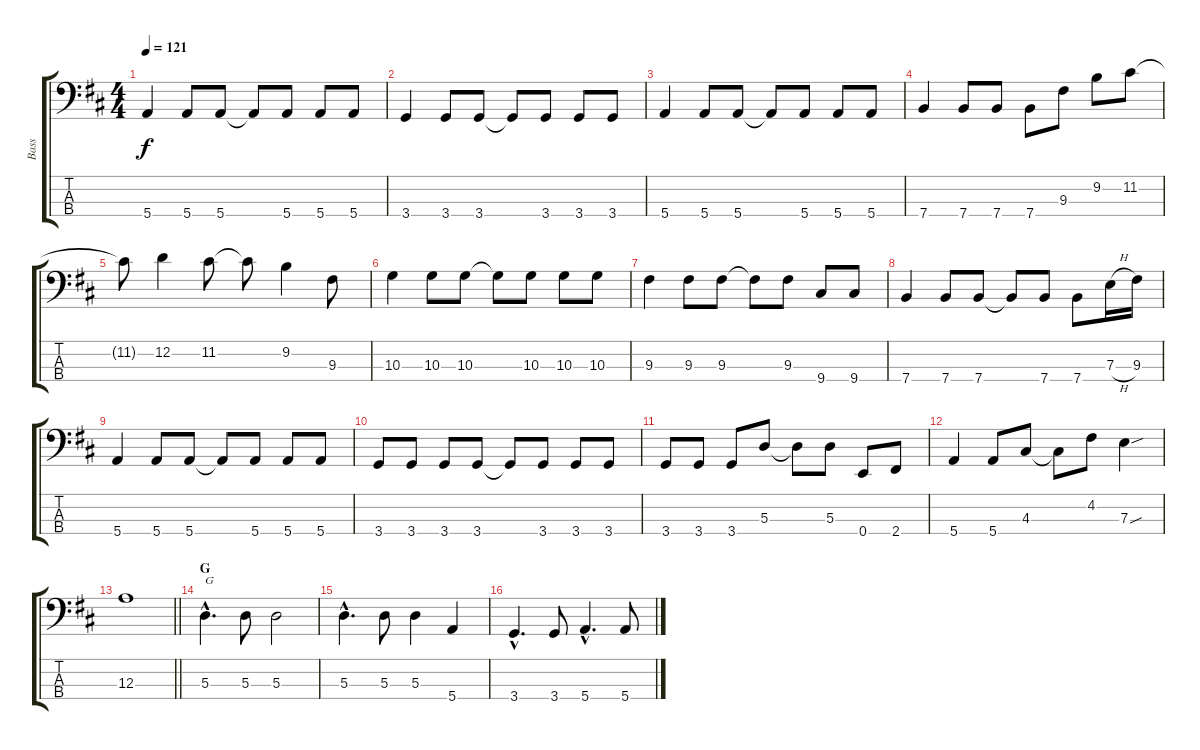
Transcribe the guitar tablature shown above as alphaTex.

\track ("Bass" "Bass") {instrument electricbasspick}
\staff {score tabs}
\tuning (G2 D2 A1 E1) {hide}
\ts (4 4)
\tempo 121
\clef f4
\ks d
5.4.4{dy f} 5.4.8 5.4.8 5.4{t}.8 5.4.8 5.4.8 5.4.8 |
3.4.4 3.4.8 3.4.8 3.4{t}.8 3.4.8 3.4.8 3.4.8 |
5.4.4 5.4.8 5.4.8 5.4{t}.8 5.4.8 5.4.8 5.4.8 |
7.4.4 7.4.8 7.4.8 7.4.8 9.3.8 9.2.8 11.2.8 |
11.2{t}.8 12.2.4 11.2.8 11.2{t}.8 9.2.4 9.3.8 |
10.3.4 10.3.8 10.3.8 10.3{t}.8 10.3.8 10.3.8 10.3.8 |
9.3.4 9.3.8 9.3.8 9.3{t}.8 9.3.8 9.4.8 9.4.8 |
7.4.4 7.4.8 7.4.8 7.4{t}.8 7.4.8 7.4.8 7.3{h}.16 9.3.16 |
5.4.4 5.4.8 5.4.8 5.4{t}.8 5.4.8 5.4.8 5.4.8 |
3.4.8 3.4.8 3.4.8 3.4.8 3.4{t}.8 3.4.8 3.4.8 3.4.8 |
3.4.8 3.4.8 3.4.8 5.3.8 5.3{t}.8 5.3.8 0.4.8 2.4.8 |
5.4.4 5.4.8 4.3.8 4.3{t}.8 4.2.8 7.3{sou}.4 |
\barLineRight lightlight
12.3.1 |
\section ("" "G")
5.3{hac}.4{d txt "G"} 5.3.8 5.3.2 |
5.3{hac}.4{d} 5.3.8 5.3.4 5.4.4 |
3.4{hac}.4{d} 3.4.8 5.4{hac}.4{d} 5.4.8
